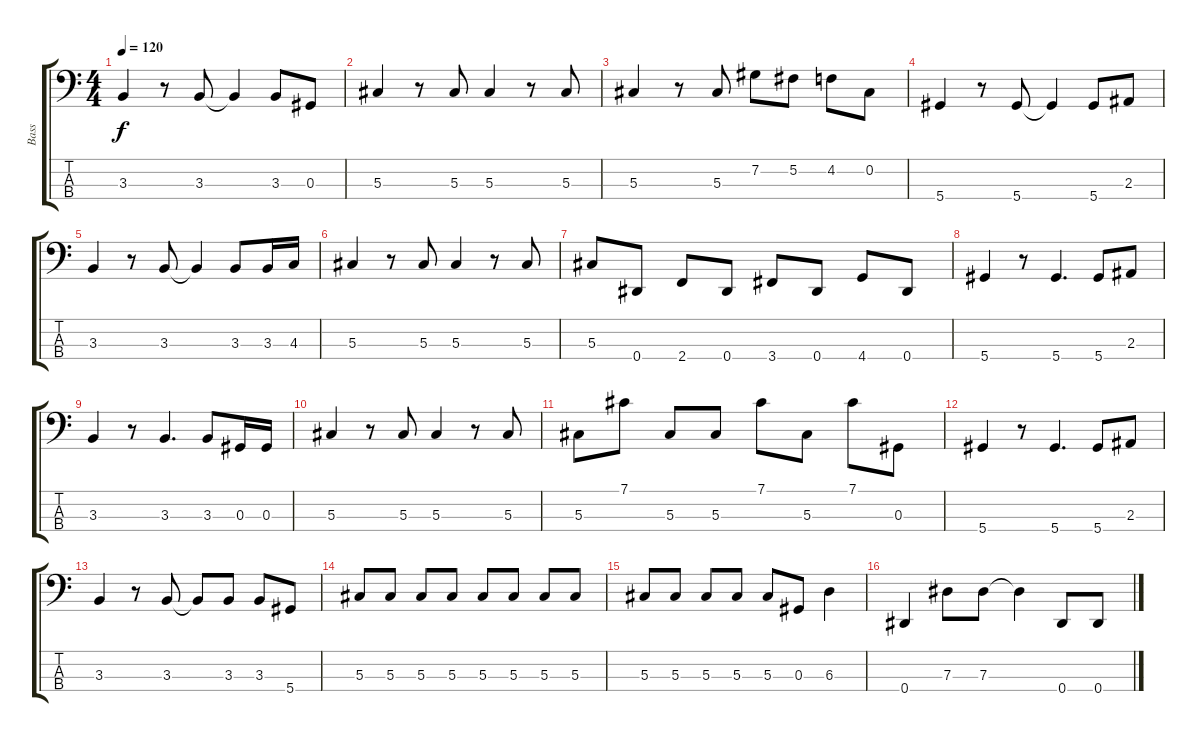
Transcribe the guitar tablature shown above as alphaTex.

\track ("Bass" "Bass") {instrument electricbassfinger}
\staff {score tabs}
\tuning (Gb2 Db2 Ab1 Eb1) {hide}
\ts (4 4)
\tempo 120
\clef f4
\ks c
3.3.4{dy f} r.8 3.3.8 3.3{t}.4 3.3.8 0.3.8 |
5.3.4 r.8 5.3.8 5.3.4 r.8 5.3.8 |
5.3.4 r.8 5.3.8 7.2.8 5.2.8 4.2.8 0.2.8 |
5.4.4 r.8 5.4.8 5.4{t}.4 5.4.8 2.3.8 |
3.3.4 r.8 3.3.8 3.3{t}.4 3.3.8 3.3.16 4.3.16 |
5.3.4 r.8 5.3.8 5.3.4 r.8 5.3.8 |
5.3.8 0.4.8 2.4.8 0.4.8 3.4.8 0.4.8 4.4.8 0.4.8 |
5.4.4 r.8 5.4.4{d} 5.4.8 2.3.8 |
3.3.4 r.8 3.3.4{d} 3.3.8 0.3.16 0.3.16 |
5.3.4 r.8 5.3.8 5.3.4 r.8 5.3.8 |
5.3.8 7.1.8 5.3.8 5.3.8 7.1.8 5.3.8 7.1.8 0.3.8 |
5.4.4 r.8 5.4.4{d} 5.4.8 2.3.8 |
3.3.4 r.8 3.3.8 3.3{t}.8 3.3.8 3.3.8 5.4.8 |
5.3.8 5.3.8 5.3.8 5.3.8 5.3.8 5.3.8 5.3.8 5.3.8 |
5.3.8 5.3.8 5.3.8 5.3.8 5.3.8 0.3.8 6.3.4 |
0.4.4 7.3.8 7.3.8 7.3{t}.4 0.4.8 0.4.8
